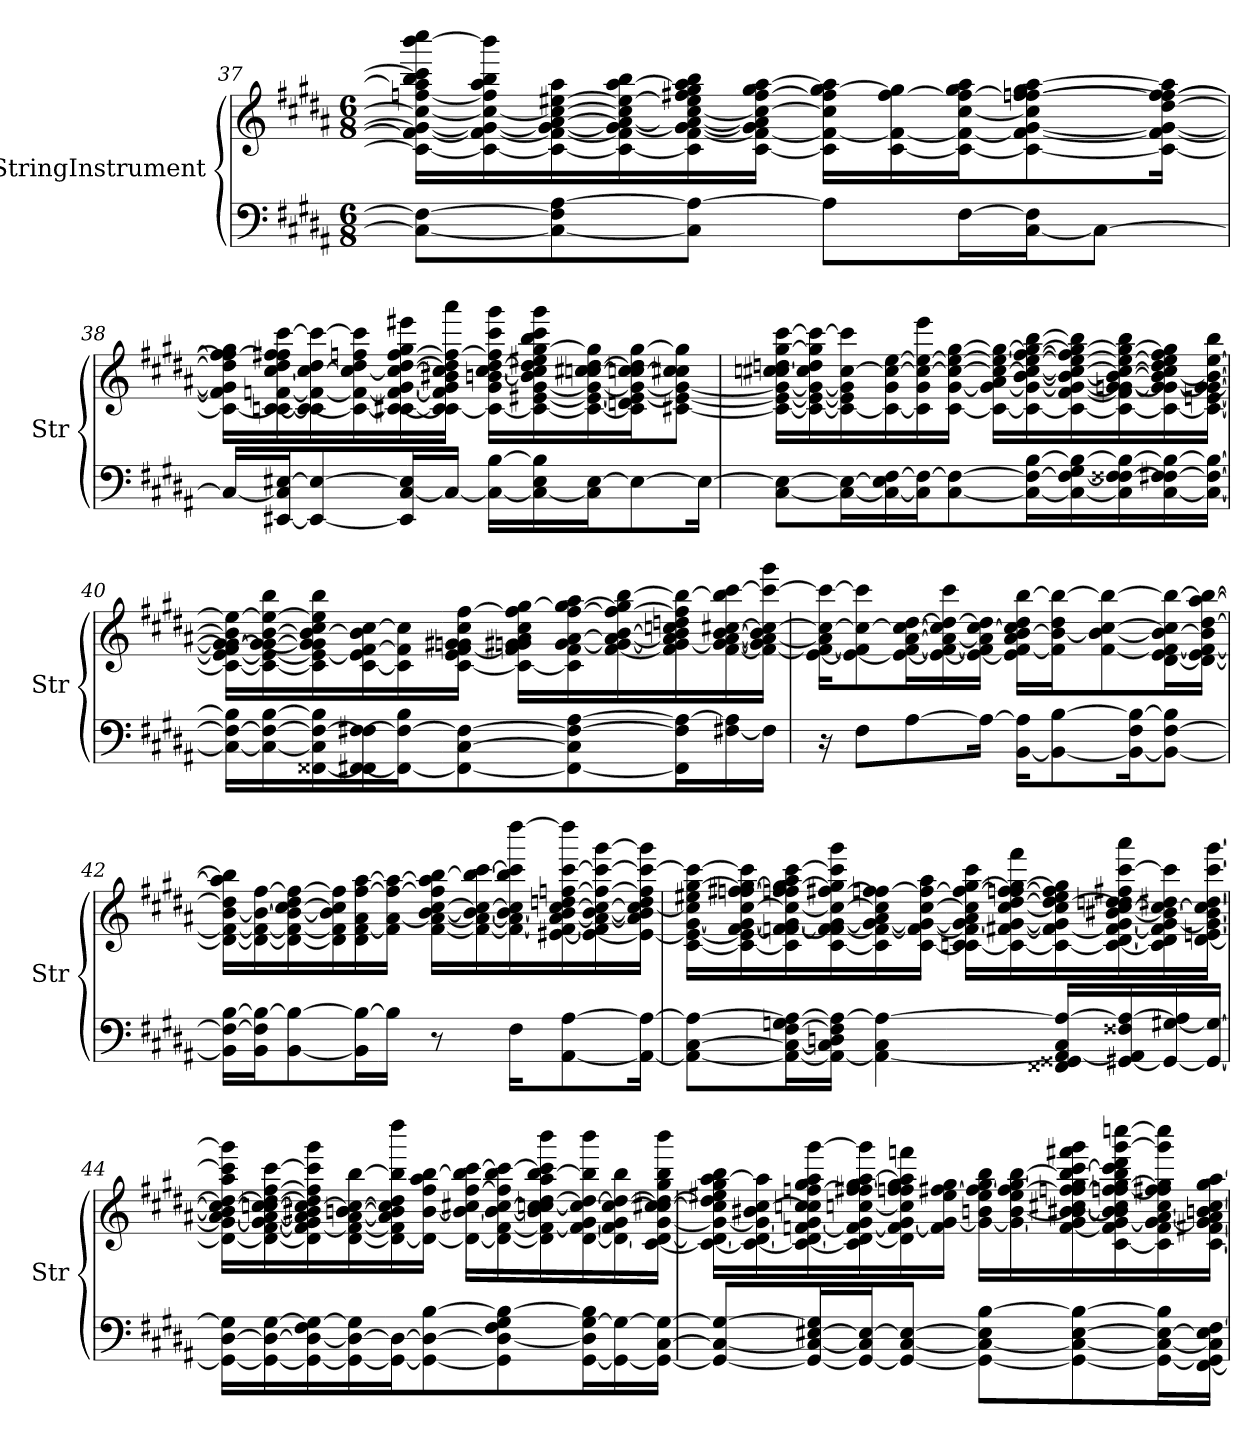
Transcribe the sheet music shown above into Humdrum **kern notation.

**kern	**kern
*part2	*part1
*staff2	*staff1
*I"StringInstrument	*I"StringInstrument
*I'Str	*I'Str
!!LO:PB:g=z
*clefF4	*clefG2
*k[f#c#g#d#a#]	*k[f#c#g#d#a#]
*M6/8	*M6/8
=37	=37
8C#\_ 8F#\_L	16c#\_ 16f#\_ 16g#\_ 16cc#\_ [16ffn\ 16aa#\] 16bb\ 16ccc#\] [16bbb\ 16cccc#\LL
.	16c#\_ 16f#\_ 16g#\_ 16cc#\_ 16ff\] 16aa#\ 16bb\ 16bbb\]
8C#\_ 8F#\] [8A#\	16c#\_ 16f#\_ 16g#\_ [16a#\ 16cc#\_ [16ee#X\ 16aa#\
.	16c#\_ 16f#\] 16g#\_ 16a#\_ 16cc#\] 16ee#\_ [16aa#\ 16bb\
8C#\] 8A#\_J	16c#\] [16f#\ 16g#\_ 16a#\_ [16cc#\ 16ee#\] 16ff#X\ 16gg#\ 16aa#\] 16bb\
.	[16c#\ 16f#\_ 16g#\] 16a#\] 16cc#\_ [16ff#\ 16gg#\ [16aa#\JJ
8A#\L]	16c#\] 16f#\_ 16cc#\] 16ff#\] [16gg#\ 16aa#\]LL
.	[16c#\ 16f#\_ [16ff#\ 16gg#\]
[16F#\L	16c#\_ 16f#\_ [16cc#\ 16ff#\_ 16gg#\ 16aa#\J
[16C#\ 16F#\]J	8c#\_ 8f#\_ [8g#\ 8cc#\] [8ffn\ 8ff#\_ 8gg#\ [8aa#\
8C#\J_	.
.	16c#\_ 16f#\_ 16g#\_ [16dd#\ 16ff\_ 16ff#\_ 16aa#\]Jk
!!LO:LB:g=z
=38	=38
16C#/LL_	16c#\_ 16f#\] 16g#\] 16dd#\] 16ff\_ 16ff#\] 16gg#\LL
[16EE#X/ 16C#/] [16E#X/J	[16cn\ 16c#\_ [16fn\ [16cc#\ 16dd#\ 16ff\] 16ff#X\ [16ccc#\
8EE#/_ 8E#/_	16c\_ 16c#\] 16f\_ 16cc#\_ 16dd#\ 16ccc#\_
.	16c\_ 16f\_ 16cc#\_ 16dd#\ 16ffn\ 16ccc#\]
16EE#/] [16C#/ 16E#/]L	16c\_ [16c#X\ 16f\_ [16g#\ 16cc#\_ [16dd#\ [16ff\ 16gg#\ 16eee#X\
16C#/JJ_	16c\] 16c#\_ 16f\] 16g#\] 16b#X\ 16cc#\] 16dd#\] 16ff\_ 16aaa#\JJ
16C#\_ [16B\LL	16c#\_ 16g#\ [16bn\ [16cc#\ [16dd#\ 16ff\] 16ccc#\ 16ggg#\LL
16C#\_ 16E#\ 16B\]	16c#\_ [16e#X\ [16g#\ 16b\] 16cc#\] 16dd#\] 16ee#X\ [16gg#\ 16bb\ 16ccc#\ 16ggg#\
16C#\] [16E#\J	16c#\_ 16e#\_ 16g#\_ 16ccn\ [16cc#X\ [16dd#\ 16gg#\]
8E#\_	16c#\] 16dn\ 16e#\_ 16g#\_ [16ccn\ 16cc#\] 16dd#\] [16gg#\J
.	[8c#X\ 8e#\_ 8g#\_ 8cc\] 8cc#X\ 8gg#\]J
16E#\Jk_	.
!!LO:LB:g=z
=39	=39
[8C#\ 8E#\_L	16c#\_ 16e#\_ 16g#\_ 16ccn\ [16cc#X\ 16ddn\ [16gg#\ [16ccc#\LL
.	16c#\_ 16e#\_ 16g#\_ 16cc#\] 16dd\ 16gg#\] 16ccc#\_
16C#\_ 16E#\_L	16c#\_ 16e#\] 16g#\] [16cc#\ 16ccc#\]
16C#\_ 16E#\] [16F#\	16c#\_ 16g#\ 16cc#\_ [16ee\
16C#\] 16F#\_J	16c#\] 16g#\ 16cc#\_ 16ee\_ 16eee\
[8C#\ 8F#\_	[16c#\ [16g#\ 16cc#\_ 16ee\_ [16gg#\JJ
.	16c#\_ 16g#\_ 16a#\ 16cc#\_ 16ee\_ 16gg#\_LL
16C#\_ 16F#\_ [16B\L	16c#\_ 16g#\_ [16b\ 16cc#\_ 16ee\_ [16ff#\ 16gg#\_ [16bb\
16C#\_ 16F#\_ 16G#\ 16B\_	16c#\_ [16f#\ 16g#\_ 16b\_ 16cc#\_ 16ee\_ 16ff#\] 16gg#\_ 16bb\]
16C#\] 16F#\] [16F##X\ 16B\_	16c#\_ 16f#\] [16gn\ 16g#\_ 16b\_ 16cc#\_ 16ee\_ 16gg#\_ 16bb\
[16C#\ 16F#X\ 16F##\_ 16B\_	16c#\_ 16g\_ 16g#\_ 16b\_ 16cc#\] 16dd\ 16ee\] 16ff#\ 16gg#\]
16C#\_ 16F##\_ 16B\_JJ	16c#\_ [16en\ 16g\_ 16g#\_ 16b\_ [16ee\ 16bb\JJ
!!LO:LB:g=z
=40	=40
16C#\_ 16F##\_ 16B\]LL	16c#\_ 16e\_ 16f#\ 16g\_ 16g#\_ 16b\] 16ee\_LL
16C#\_ 16F##\_ [16B\	16c#\_ 16e\_ 16g\_ 16g#\_ [16b\ 16ee\_ 16bb\
[16FF##X\ 16C#\] 16F##\_ 16B\]	16c#\] 16e\_ 16g\] 16g#\] 16b\_ 16cc#\ 16ee\] 16bb\
[16FF#X\ 16FF##\] [16F#X\ 16F##\]	[16c#\ 16e\] [16f#\ 16b\] [16cc#\
16FF#\_ 16F#\_ 16B\J	16c#\] 16f#\] 16cc#\]
8FF#\_ [8C#\ 8F#\_	[16c#\ 16e\ [16f#\ 16gn\ 16g#X\ 16cc#\ [16ff#\JJ
.	16c#\_ 16f#\] 16gn\ 16g#X\ 16a#\ 16cc#\ 16ff#\] [16gg#\LL
8FF#\_ 8C#\] 8F#\_ [8A#\	16c#\] 16f#\ [16g#\ [16a#\ [16ff#\ 16gg#\_ 16aa#\
.	[16f#\ 16g#\_ 16a#\_ [16b\ 16ff#\_ 16gg#\] [16bb\
16FF#\] 16F#\] 16A#\_L	16f#\] 16g#\_ 16a#\] 16b\] 16ccn\ 16ddn\ 16ff#\] 16bb\_
[16F#X\ 16A#\]	[16f#\ 16g#\_ [16a#\ [16b\ [16cc#X\ 16bb\] [16ccc#\
16F#\JJ]	16f#\_ 16g#\] 16a#\_ 16b\] 16cc#\_ 16ccc#\_ 16ggg#\JJ
!!LO:LB:g=z
=41	=41
16r	[16e\ 16f#\_ 16a#\] 16cc#\_ 16ccc#\_KL
8F#\L	8e\_ 8f#\] 8cc#\_ 8ccc#\]
[8A#\	16e\_ [16f#\ [16a#\ 16cc#\_ [16dd#\L
.	16e\_ 16f#\_ 16a#\_ 16cc#\] 16dd#\_ 16ccc#\
16A#\Jk_	16e\_ 16f#\] 16a#\] [16cc#\ 16dd#\]JJ
[16BB\ 16A#\]KL	16e\] [16f#\ 16a#\ [16b\ 16cc#\] 16dd#\ [16bb\LL
8BB\_ [8B\	16f#\] 16b\_ 16dd#\ 16bb\_J
.	[8f#\ 8b\_ [8cc#\ 8bb\_
16BB\_ 16F#\ 16B\_K	.
8BB\_ [8F#\ 8B\]J	[16d#\ 16e\ 16f#\_ 16b\_ 16cc#\] 16bb\_L
.	16d#\_ 16e\ 16f#\_ 16b\] [16dd#\ [16aa#\ 16bb\_JJ
=42	=42
16BB\] 16F#\_ [16B\LL	16d#\_ 16f#\_ [16b\ 16dd#\] 16aa#\] 16bb\]LL
16BB\ 16F#\] 16B\_J	16d#\_ 16f#\_ 16b\_ [16ff#\
[8BB\ 8B\_	16d#\_ 16f#\_ 16b\_ [16cc#\ 16dd#\ 16ff#\_
.	16d#\] 16f#\] 16b\] 16cc#\] 16ff#\]
16BB\] 16B\_L	16d#\ [16f#\ 16a#\ [16ff#\ [16aa#\
16B\JJ]	16f#\] [16a#\ 16ff#\_ 16aa#\_JJ
8r	[16f#\ 16a#\_ [16b\ [16cc#\ 16ff#\] 16aa#\] [16bb\LL
.	16f#\_ 16a#\_ 16b\_ 16cc#\_ 16bb\_ [16ccc#\
16F#\KL	16f#\_ 16a#\] 16b\_ 16cc#\] 16bb\] 16ccc#\] [16dddd#\
[8AA#\ [8A#\	[16e#X\ 16f#\_ [16a#\ 16b\] [16cc#\ 16ddn\ [16ffn\ [16ccc#\ 16dddd#\]
.	16e#\_ 16f#\] 16a#\_ [16b\ 16cc#\_ 16ff\_ 16ccc#\_ [16ggg#\
16AA#\_ 16A#\_Jk	16e#\_ 16a#\] 16b\] 16cc#\_ 16dd\ 16ff\] 16ccc#\_ 16ggg#\]JJ
!!LO:LB:g=z
=43	=43
8AA#\_ [8C#\ 8A#\_L	[16c#\ 16e#\_ [16g#\ 16cc#\] 16ee#X\ [16gg#\ 16ccc#\_LL
.	16c#\_ 16e#\] [16f#\ 16g#\_ [16cc#\ 16ffn\ [16ff#X\ 16gg#\_ 16ccc#\]
16AA#\_ 16C#\_ [16F#\ 16Gn\ 16A#\_L	16c#\] [16fn\ 16f#\_ 16g#\_ 16cc#\_ 16ffn\ 16ff#\] 16gg#\_ 16aa#\ [16ccc#\
16AA#\_ 16C#\] 16Dn\ 16F#\] 16A#\_JJ	[16c#\ 16f\] 16f#\_ 16g#\_ 16cc#\_ [16ff#X\ 16gg#\] 16ccc#\] 16ggg#\
4AA#\_ 4C#\ 4A#\_	16c#\] 16f#\_ 16g#\_ 16a#\ 16cc#\] 16ffn\ 16ff#\_
.	[16c#\ 16f#\_ 16g#\_ [16cc#\ 16ff#\_ 16aa#\JJ
.	16cn\ 16c#\_ 16f#\] 16g#\_ 16a#\ 16cc#\] 16ff#\_ [16gg#\ 16ccc#\LL
.	16c#\_ [16f#X\ 16g#\_ [16cc#\ [16dd#\ 16ffn\ 16ff#\_ 16gg#\_ 16fff#\
16FF##X/ 16GG##X/ 16AA#/_ 16C#/ 16A#/_LL	16c#\_ 16f#\_ 16g#\] 16cc#\] 16dd#\_ 16ee#\ 16ff#\] 16gg#\]
[16GG#X/ 16AA#/] 16F##X/ 16A#/_	16c#\_ [16d#\ 16f#\_ [16g#\ [16b#X\ [16cc#\ 16ddn\ 16dd#\] 16ff#X\ [16ccc#\ 16aaa#\
16GG#/_ [16G#X/ 16A#/]	16c#\] 16d#\] 16f#\] 16g#\_ 16b#\_ 16cc#\_ 16dd#X\ 16ccc#\]
16GG#/_ 16G#/_JJ	[16d#\ 16en\ 16g#\_ 16b#\_ 16cc#\_ [16dd#\ [16ccc#\ [16ggg#\JJ
!!LO:PB:g=z
=44	=44
16GG#\_ [16D#\ 16G#\]LL	16d#\_ 16g#\_ [16a#\ 16b#\] 16cc#\_ 16dd#\_ 16aa#\ 16ccc#\] 16ggg#\]LL
16GG#\_ 16D#\_ [16G#\	16d#\_ [16f#\ 16g#\_ 16a#\_ 16ccn\ 16cc#\_ 16dd#\_ [16ff#\ [16ccc#\
16GG#\_ 16D#\_ 16F#\ 16G#\_	16d#\] 16f#\_ 16g#\] 16a#\] 16b#X\ 16cc#\_ 16dd#\] 16ff#\] 16ccc#\] 16ggg#\
16GG#\_ 16D#\_ 16G#\]	[16d#\ 16f#\_ [16a#\ [16bn\ 16cc#\_ [16bb\
16GG#\_ 16D#\_J	16d#\_ 16f#\] 16a#\] 16b\] 16cc#\] 16dd#\ 16bb\] 16dddd#\
8GG#\_ 8D#\_ [8B\	16d#\_ [16b\ 16ff#\ 16aa#\ [16bb\JJ
.	16d#\_ 16b\_ 16cc#X\ [16ff#\ 16bb\] [16ccc#\LL
8GG#\] 8D#\_ 8F#\ 8G#\ 8B\_	16d#\_ [16f#\ 16b\_ [16cc#\ 16ff#\] 16bb\ 16ccc#\_
.	16d#\] 16f#\_ 16b\] [16ccn\ 16cc#\] [16dd#\ 16aa#\ [16bb\ 16ccc#\] 16bbb\
[16GG#\ 16D#\] [16G#\ 16B\]L	[16d#\ 16f#\_ [16g#\ 16cc\_ 16dd#\_ 16bb\] 16bbb\
16GG#\_ 16G#\_	16d#\_ 16f#\] 16g#\] 16cc\_ 16dd#\_ 16bb\
16GG#\_ [16C#\ 16G#\_JJ	[16c#\ 16d#\_ [16g#\ 16cc\] [16cc#X\ 16dd#\_ 16gg#\ 16bb\ 16bbb\JJ
!!LO:LB:g=z
=45	=45
8GG#/_ 8C#/_ 8G#/_L	16c#\_ 16d#\_ 16g#\_ 16cc#\] 16dd#\] 16ee#X\ 16gg#\ [16aa#\ 16bb\LL
.	16c#\_ 16d#\_ 16g#\_ 16b#X\ [16cc#\ 16aa#\]
16GG#/_ 16C#/_ [16E#X/ 16G#/]L	16c#\_ 16d#\_ [16fn\ 16g#\_ 16ccn\ 16cc#\] [16ffn\ 16gg#\ 16aa#\ [16ggg#\
16GG#/_ 16C#/] 16E#/_J	16c#\] 16d#\_ 16f\_ 16g#\] [16ccn\ 16ff\] [16ff#X\ 16gg#\ [16aa#\ 16ggg#\]
8GG#/_ [8C#/ 8E#/_J	16d#\] 16f\_ [16g#\ 16cc\] 16ffn\ 16ff#\] 16gg#\ 16aa#\] 16fffn\
.	16f\] 16g#\_ 16ee#\ [16ff#X\ 16gg#\JJ
8GG#\_ 8C#\_ 8E#\] [8B\L	16g#\_ 16bn\ 16ee#\ 16ff#\_ 16gg#\ 16bb\LL
.	16g#\_ [16b\ 16ee#\ 16ff#\_ [16gg#\ [16bb\
8GG#\_ 8C#\_ [8E#\ 8B\_	[16f\ 16g#\] 16b\_ [16b#X\ [16cc#X\ 16ffn\ 16ff#\_ 16gg#\] 16bb\_ [16ccc#\ 16fff#X\ 16ggg#\
.	[16c#\ 16f\] [16g#\ 16b\] 16b#\] 16cc#\] [16ffn\ 16ff#\] [16gg#\ 16bb\] 16ccc#\] 16ddd#\ [16ggg#\ [16ccccn\
16GG#\_ 16C#\_ 16E#\_ 16B\]L	16c#\] 16f\ 16g#\_ [16a#\ [16cc#\ 16ff\] 16ff#X\ 16gg#\] 16ggg#\] 16cccc\]
[16FF#\ 16GG#\] 16C#\] 16E#\] [16F#\JJ	[16c#\ [16f#X\ 16g#\_ 16a#\] [16bn\ 16cc#\_ 16gg#\ [16aa#\JJ
=	=
*-	*-
